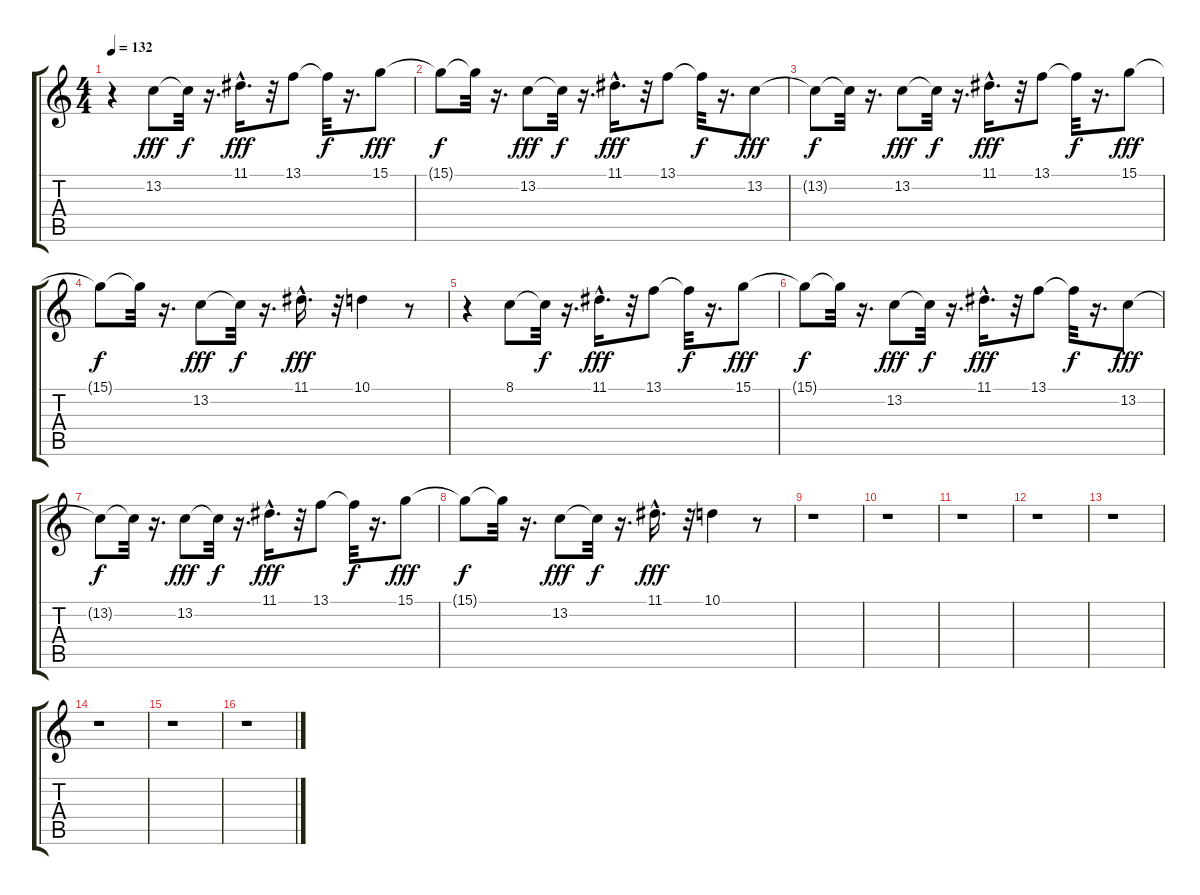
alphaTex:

\track "" {instrument fx3crystal}
\staff {score tabs}
\tuning (E4 B3 G3 D3 A2 E2) {hide}
\ts (4 4)
\tempo 132
\clef g2
\ks c
r.4{dy fff instrument fx3crystal} 13.2.8 13.2{t}.32{dy f} r.16{d} 11.1{hac}.16{d dy fff} r.32 13.1.8 13.1{t}.32{dy f} r.16{d} 15.1.8{dy fff} |
15.1{t}.8{dy f} 15.1{t}.32 r.16{d} 13.2.8{dy fff} 13.2{t}.32{dy f} r.16{d} 11.1{hac}.16{d dy fff} r.32 13.1.8 13.1{t}.32{dy f} r.16{d} 13.2.8{dy fff} |
13.2{t}.8{dy f} 13.2{t}.32 r.16{d} 13.2.8{dy fff} 13.2{t}.32{dy f} r.16{d} 11.1{hac}.16{d dy fff} r.32 13.1.8 13.1{t}.32{dy f} r.16{d} 15.1.8{dy fff} |
15.1{t}.8{dy f} 15.1{t}.32 r.16{d} 13.2.8{dy fff} 13.2{t}.32{dy f} r.16{d} 11.1{hac}.16{d dy fff} r.32 10.1.4 r.8 |
r.4 8.1.8 8.1{t}.32{dy f} r.16{d} 11.1{hac}.16{d dy fff} r.32 13.1.8 13.1{t}.32{dy f} r.16{d} 15.1.8{dy fff} |
15.1{t}.8{dy f} 15.1{t}.32 r.16{d} 13.2.8{dy fff} 13.2{t}.32{dy f} r.16{d} 11.1{hac}.16{d dy fff} r.32 13.1.8 13.1{t}.32{dy f} r.16{d} 13.2.8{dy fff} |
13.2{t}.8{dy f} 13.2{t}.32 r.16{d} 13.2.8{dy fff} 13.2{t}.32{dy f} r.16{d} 11.1{hac}.16{d dy fff} r.32 13.1.8 13.1{t}.32{dy f} r.16{d} 15.1.8{dy fff} |
15.1{t}.8{dy f} 15.1{t}.32 r.16{d} 13.2.8{dy fff} 13.2{t}.32{dy f} r.16{d} 11.1{hac}.16{d dy fff} r.32 10.1.4 r.8 |
r.1 |
r.1 |
r.1 |
r.1 |
r.1 |
r.1 |
r.1 |
r.1
